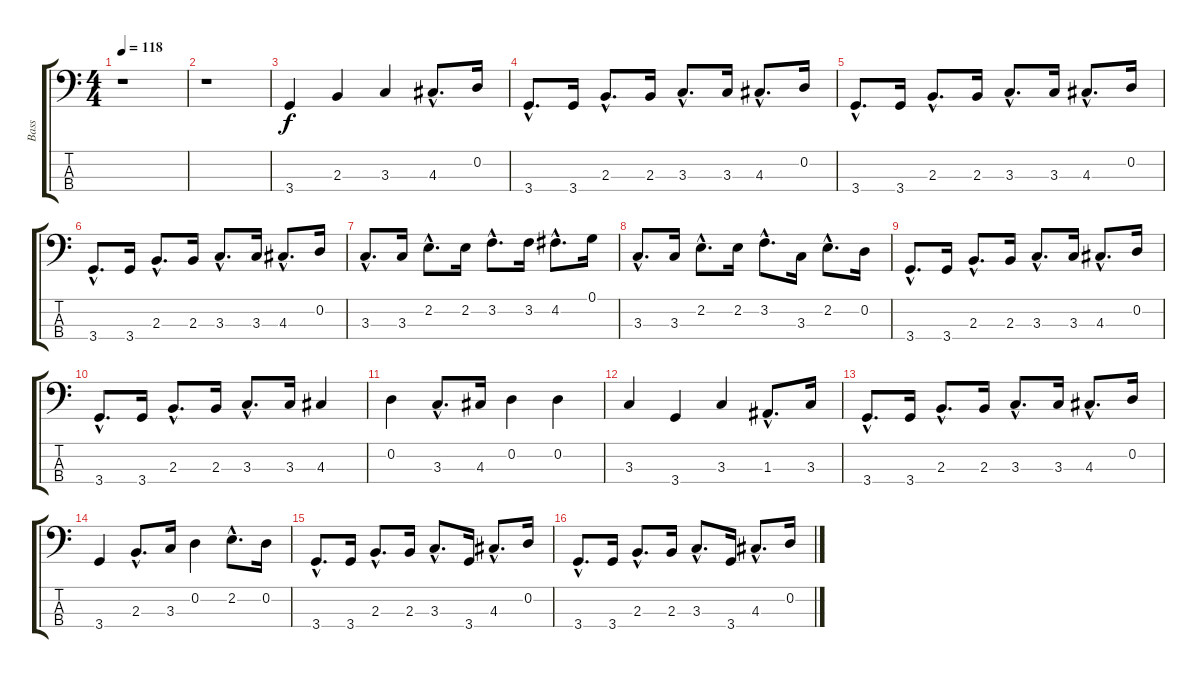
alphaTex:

\track ("Bass" "Bass") {instrument acousticbass}
\staff {score tabs}
\tuning (G2 D2 A1 E1) {hide}
\ts (4 4)
\tempo 118
\clef f4
\ks c
r.1{dy f instrument acousticbass} |
r.1 |
3.4.4 2.3.4 3.3.4 4.3{hac}.8{d} 0.2.16 |
3.4{hac}.8{d} 3.4.16 2.3{hac}.8{d} 2.3.16 3.3{hac}.8{d} 3.3.16 4.3{hac}.8{d} 0.2.16 |
3.4{hac}.8{d} 3.4.16 2.3{hac}.8{d} 2.3.16 3.3{hac}.8{d} 3.3.16 4.3{hac}.8{d} 0.2.16 |
3.4{hac}.8{d} 3.4.16 2.3{hac}.8{d} 2.3.16 3.3{hac}.8{d} 3.3.16 4.3{hac}.8{d} 0.2.16 |
3.3{hac}.8{d} 3.3.16 2.2{hac}.8{d} 2.2.16 3.2{hac}.8{d} 3.2.16 4.2{hac}.8{d} 0.1.16 |
3.3{hac}.8{d} 3.3.16 2.2{hac}.8{d} 2.2.16 3.2{hac}.8{d} 3.3.16 2.2{hac}.8{d} 0.2.16 |
3.4{hac}.8{d} 3.4.16 2.3{hac}.8{d} 2.3.16 3.3{hac}.8{d} 3.3.16 4.3{hac}.8{d} 0.2.16 |
3.4{hac}.8{d} 3.4.16 2.3{hac}.8{d} 2.3.16 3.3{hac}.8{d} 3.3.16 4.3.4 |
0.2.4 3.3{hac}.8{d} 4.3.16 0.2.4 0.2.4 |
3.3.4 3.4.4 3.3.4 1.3{hac}.8{d} 3.3.16 |
3.4{hac}.8{d} 3.4.16 2.3{hac}.8{d} 2.3.16 3.3{hac}.8{d} 3.3.16 4.3{hac}.8{d} 0.2.16 |
3.4.4 2.3{hac}.8{d} 3.3.16 0.2.4 2.2{hac}.8{d} 0.2.16 |
3.4{hac}.8{d} 3.4.16 2.3{hac}.8{d} 2.3.16 3.3{hac}.8{d} 3.4.16 4.3{hac}.8{d} 0.2.16 |
3.4{hac}.8{d} 3.4.16 2.3{hac}.8{d} 2.3.16 3.3{hac}.8{d} 3.4.16 4.3{hac}.8{d} 0.2.16
